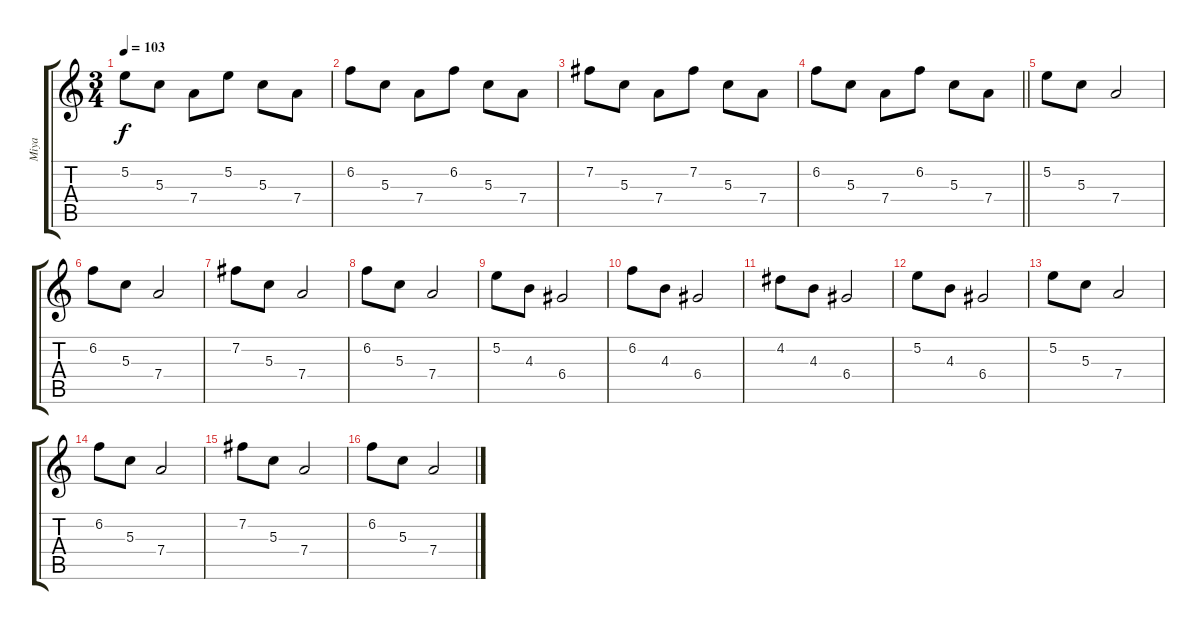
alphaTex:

\track ("Miya" "Miya") {instrument overdrivenguitar}
\staff {score tabs}
\tuning (E4 B3 G3 D3 A2 E2) {hide}
\ts (3 4)
\tempo 103
\clef g2
\ks c
5.2.8{dy f} 5.3.8 7.4.8 5.2.8 5.3.8 7.4.8 |
6.2.8 5.3.8 7.4.8 6.2.8 5.3.8 7.4.8 |
7.2.8 5.3.8 7.4.8 7.2.8 5.3.8 7.4.8 |
\barLineRight lightlight
6.2.8 5.3.8 7.4.8 6.2.8 5.3.8 7.4.8 |
5.2.8 5.3.8 7.4.2 |
6.2.8 5.3.8 7.4.2 |
7.2.8 5.3.8 7.4.2 |
6.2.8 5.3.8 7.4.2 |
5.2.8 4.3.8 6.4.2 |
6.2.8 4.3.8 6.4.2 |
4.2.8 4.3.8 6.4.2 |
5.2.8 4.3.8 6.4.2 |
5.2.8 5.3.8 7.4.2 |
6.2.8 5.3.8 7.4.2 |
7.2.8 5.3.8 7.4.2 |
6.2.8 5.3.8 7.4.2
